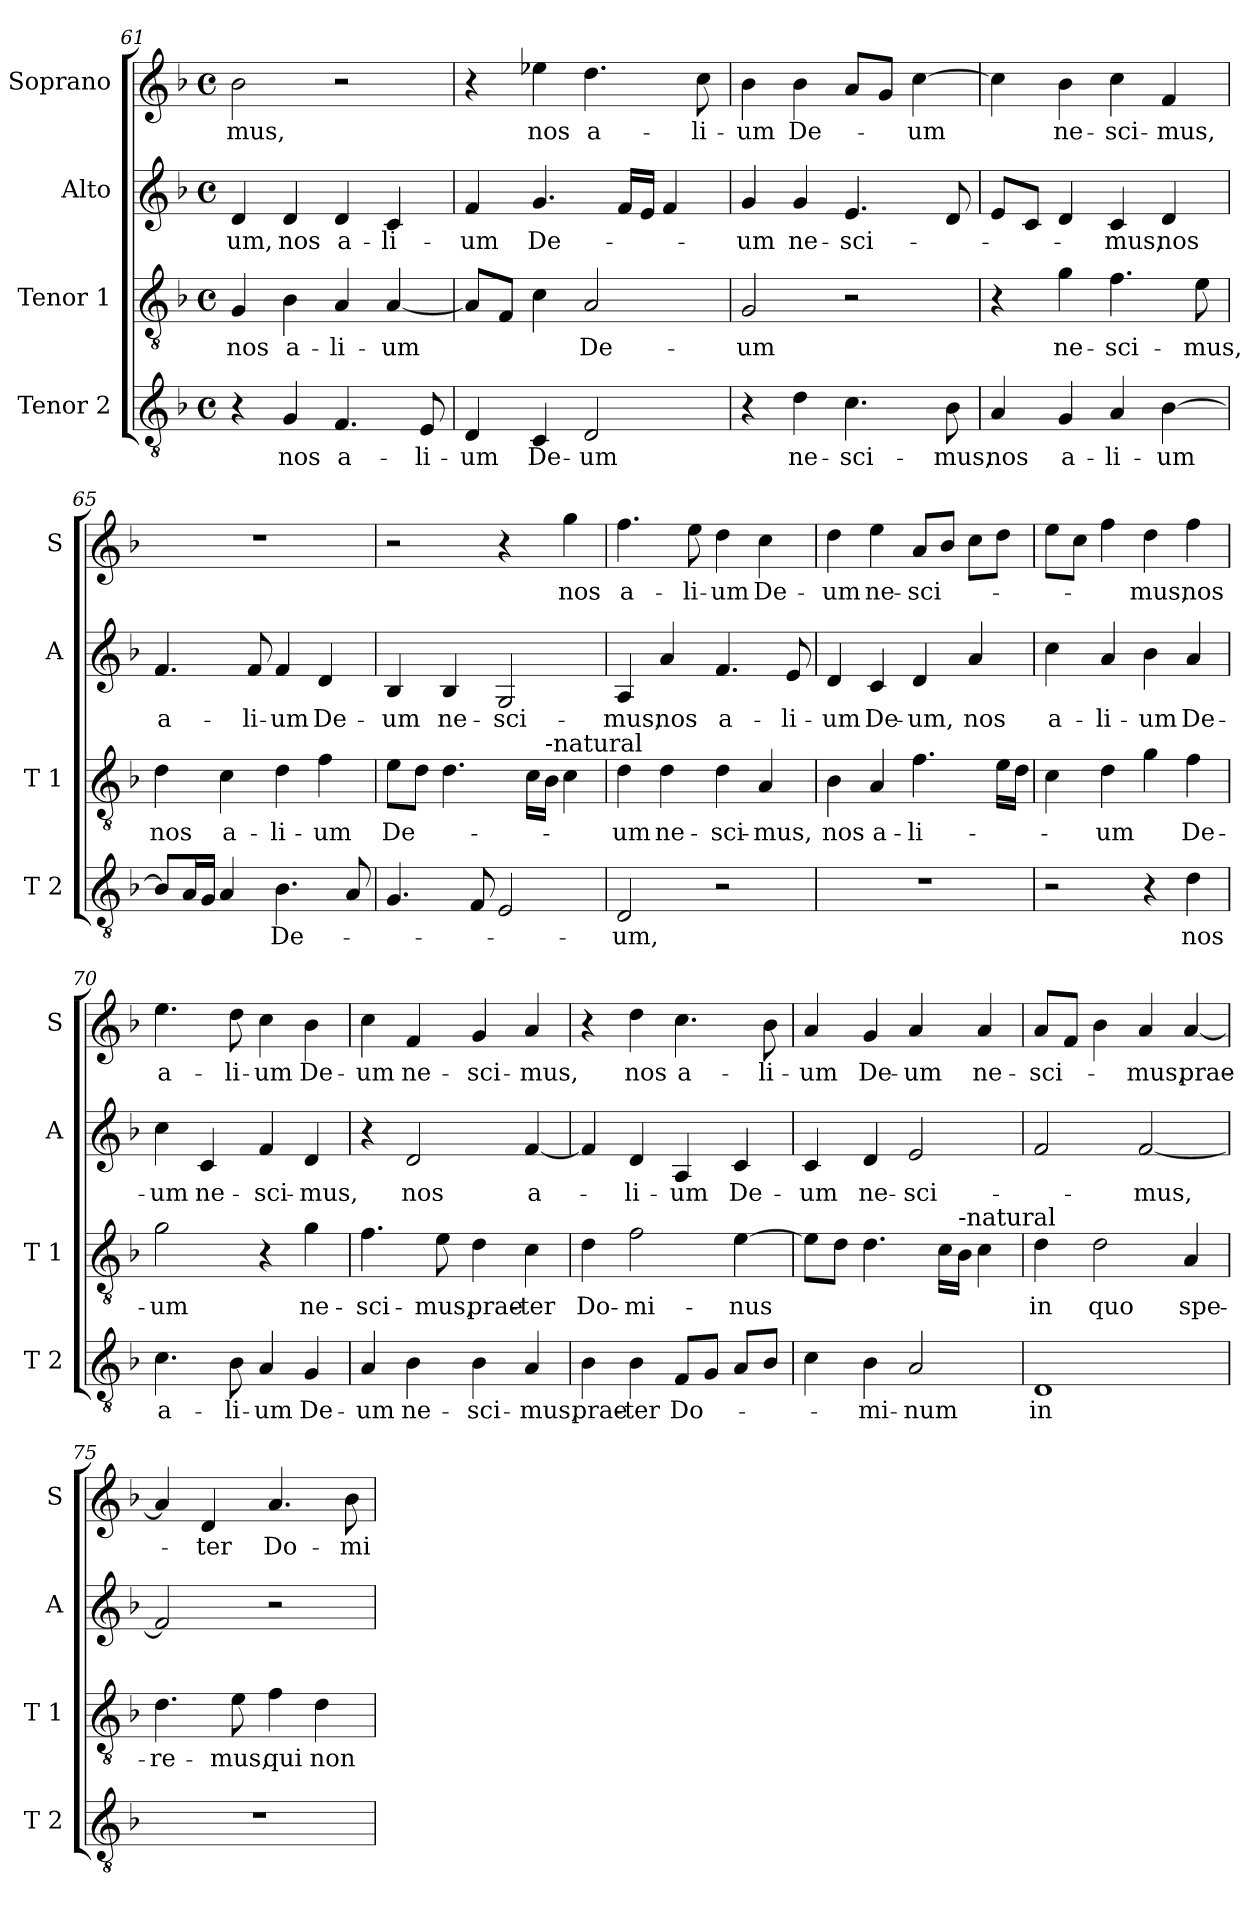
**kern	**text	**kern	**text	**kern	**text	**kern	**text
*part4	*part4	*part3	*part3	*part2	*part2	*part1	*part1
*staff4	*staff4	*staff3	*staff3	*staff2	*staff2	*staff1	*staff1
*I"Tenor 2	*	*I"Tenor 1	*	*I"Alto	*	*I"Soprano	*
*I'T 2	*	*I'T 1	*	*I'A	*	*I'S	*
*clefGv2	*	*clefGv2	*	*clefG2	*	*clefG2	*
*k[b-]	*	*k[b-]	*	*k[b-]	*	*k[b-]	*
*F:	*	*F:	*	*F:	*	*F:	*
*M4/4	*	*M4/4	*	*M4/4	*	*M4/4	*
*met(c)	*	*met(c)	*	*met(c)	*	*met(c)	*
=61	=61	=61	=61	=61	=61	=61	=61
!	!	!	!LO:LY:b	!	!LO:LY:b	!	!LO:LY:b
4r	.	4G/	nos	4d/	-um,	2b-\	-mus,
!	!LO:LY:b	!	!LO:LY:b	!	!LO:LY:b	!	!
4G/	nos	4B-\	a-	4d/	nos	.	.
!	!LO:LY:b	!	!LO:LY:b	!	!LO:LY:b	!	!
4.F/	a-	4A/	-li-	4d/	a-	2r	.
!	!	!	!LO:LY:b	!	!LO:LY:b	!	!
.	.	[4A/	-um	4c/	-li-	.	.
!	!LO:LY:b	!	!	!	!	!	!
8E/	-li-	.	.	.	.	.	.
!!LO:LB:g=z
=62	=62	=62	=62	=62	=62	=62	=62
!	!LO:LY:b	!	!	!	!LO:LY:b	!	!
4D/	-um	8A/L]	.	4f/	-um	4r	.
.	.	8F/J	.	.	.	.	.
!	!LO:LY:b	!	!	!	!LO:LY:b	!	!LO:LY:b
4C/	De-	4c\	.	4.g/	De-	4ee-X\	nos
!	!LO:LY:b	!	!LO:LY:b	!	!	!	!LO:LY:b
2D/	-um	2A/	De-	.	.	4.dd\	a-
.	.	.	.	16f/LL	.	.	.
.	.	.	.	16e/JJ	.	.	.
.	.	.	.	4f/	.	.	.
!	!	!	!	!	!	!	!LO:LY:b
.	.	.	.	.	.	8cc\	-li-
=63	=63	=63	=63	=63	=63	=63	=63
!	!	!	!LO:LY:b	!	!LO:LY:b	!	!LO:LY:b
4r	.	2G/	-um	4g/	-um	4b-\	-um
!	!LO:LY:b	!	!	!	!LO:LY:b	!	!LO:LY:b
4d\	ne-	.	.	4g/	ne-	4b-\	De-
!	!LO:LY:b	!	!	!	!LO:LY:b	!	!
4.c\	-sci-	2r	.	4.e/	-sci-	8a/L	.
.	.	.	.	.	.	8g/J	.
!	!	!	!	!	!	!	!LO:LY:b
.	.	.	.	.	.	[4cc\	-um
!	!LO:LY:b	!	!	!	!	!	!
8B-\	-mus,	.	.	8d/	.	.	.
=64	=64	=64	=64	=64	=64	=64	=64
!	!LO:LY:b	!	!	!	!	!	!
4A/	nos	4r	.	8e/L	.	4cc\]	.
.	.	.	.	8c/J	.	.	.
!	!LO:LY:b	!	!LO:LY:b	!	!	!	!LO:LY:b
4G/	a-	4g\	ne-	4d/	.	4b-\	ne-
!	!LO:LY:b	!	!LO:LY:b	!	!LO:LY:b	!	!LO:LY:b
4A/	-li-	4.f\	-sci-	4c/	-mus,	4cc\	-sci-
!	!LO:LY:b	!	!	!	!LO:LY:b	!	!LO:LY:b
[4B-\	-um	.	.	4d/	nos	4f/	-mus,
!	!	!	!LO:LY:b	!	!	!	!
.	.	8e\	-mus,	.	.	.	.
=65	=65	=65	=65	=65	=65	=65	=65
!	!	!	!LO:LY:b	!	!LO:LY:b	!	!
8B-/L]	.	4d\	nos	4.f/	a-	1r	.
16A/L	.	.	.	.	.	.	.
16G/JJ	.	.	.	.	.	.	.
!	!	!	!LO:LY:b	!	!	!	!
4A/	.	4c\	a-	.	.	.	.
!	!	!	!	!	!LO:LY:b	!	!
.	.	.	.	8f/	-li-	.	.
!	!LO:LY:b	!	!LO:LY:b	!	!LO:LY:b	!	!
4.B-\	De-	4d\	-li-	4f/	-um	.	.
!	!	!	!LO:LY:b	!	!LO:LY:b	!	!
.	.	4f\	-um	4d/	De-	.	.
8A/	.	.	.	.	.	.	.
=66	=66	=66	=66	=66	=66	=66	=66
!	!	!	!LO:LY:b	!	!LO:LY:b	!	!
4.G/	.	8e\L	De-	4B-/	-um	2r	.
.	.	8d\J	.	.	.	.	.
!	!	!	!	!	!LO:LY:b	!	!
.	.	4.d\	.	4B-/	ne-	.	.
8F/	.	.	.	.	.	.	.
!	!	!	!	!	!LO:LY:b	!	!
2E/	.	.	.	2G/	-sci-	4r	.
.	.	16c\LL	.	.	.	.	.
!	!	!LO:TX:a:t=-natural	!	!	!	!	!
.	.	16B-\JJ	.	.	.	.	.
!	!	!	!	!	!	!	!LO:LY:b
.	.	4c\	.	.	.	4gg\	nos
=67	=67	=67	=67	=67	=67	=67	=67
!	!LO:LY:b	!	!LO:LY:b	!	!LO:LY:b	!	!LO:LY:b
2D/	-um,	4d\	-um	4A/	-mus,	4.ff\	a-
!	!	!	!LO:LY:b	!	!LO:LY:b	!	!
.	.	4d\	ne-	4a/	nos	.	.
!	!	!	!	!	!	!	!LO:LY:b
.	.	.	.	.	.	8ee\	-li-
!	!	!	!LO:LY:b	!	!LO:LY:b	!	!LO:LY:b
2r	.	4d\	-sci-	4.f/	a-	4dd\	-um
!	!	!	!LO:LY:b	!	!	!	!LO:LY:b
.	.	4A/	-mus,	.	.	4cc\	De-
!	!	!	!	!	!LO:LY:b	!	!
.	.	.	.	8e/	-li-	.	.
!!LO:PB:g=z
=68	=68	=68	=68	=68	=68	=68	=68
!	!	!	!LO:LY:b	!	!LO:LY:b	!	!LO:LY:b
1r	.	4B-\	nos	4d/	-um	4dd\	-um
!	!	!	!LO:LY:b	!	!LO:LY:b	!	!LO:LY:b
.	.	4A/	a-	4c/	De-	4ee\	ne-
!	!	!	!LO:LY:b	!	!LO:LY:b	!	!LO:LY:b
.	.	4.f\	-li-	4d/	-um,	8a/L	-sci-
.	.	.	.	.	.	8b-/J	.
!	!	!	!	!	!LO:LY:b	!	!
.	.	.	.	4a/	nos	8cc\L	.
.	.	16e\LL	.	.	.	8dd\J	.
.	.	16d\JJ	.	.	.	.	.
=69	=69	=69	=69	=69	=69	=69	=69
!	!	!	!	!	!LO:LY:b	!	!
2r	.	4c\	.	4cc\	a-	8ee\L	.
.	.	.	.	.	.	8cc\J	.
!	!	!	!LO:LY:b	!	!LO:LY:b	!	!
.	.	4d\	-um	4a/	-li-	4ff\	.
!	!	!	!	!	!LO:LY:b	!	!LO:LY:b
4r	.	4g\	.	4b-\	-um	4dd\	-mus,
!	!LO:LY:b	!	!LO:LY:b	!	!LO:LY:b	!	!LO:LY:b
4d\	nos	4f\	De-	4a/	De-	4ff\	nos
=70	=70	=70	=70	=70	=70	=70	=70
!	!LO:LY:b	!	!LO:LY:b	!	!LO:LY:b	!	!LO:LY:b
4.c\	a-	2g\	-um	4cc\	-um	4.ee\	a-
!	!	!	!	!	!LO:LY:b	!	!
.	.	.	.	4c/	ne-	.	.
!	!LO:LY:b	!	!	!	!	!	!LO:LY:b
8B-\	-li-	.	.	.	.	8dd\	-li-
!	!LO:LY:b	!	!	!	!LO:LY:b	!	!LO:LY:b
4A/	-um	4r	.	4f/	-sci-	4cc\	-um
!	!LO:LY:b	!	!LO:LY:b	!	!LO:LY:b	!	!LO:LY:b
4G/	De-	4g\	ne-	4d/	-mus,	4b-\	De-
=71	=71	=71	=71	=71	=71	=71	=71
!	!LO:LY:b	!	!LO:LY:b	!	!	!	!LO:LY:b
4A/	-um	4.f\	-sci-	4r	.	4cc\	-um
!	!LO:LY:b	!	!	!	!LO:LY:b	!	!LO:LY:b
4B-\	ne-	.	.	2d/	nos	4f/	ne-
!	!	!	!LO:LY:b	!	!	!	!
.	.	8e\	-mus,	.	.	.	.
!	!LO:LY:b	!	!LO:LY:b	!	!	!	!LO:LY:b
4B-\	-sci-	4d\	prae-	.	.	4g/	-sci-
!	!LO:LY:b	!	!LO:LY:b	!	!LO:LY:b	!	!LO:LY:b
4A/	-mus,	4c\	-ter	[4f/	a-	4a/	-mus,
=72	=72	=72	=72	=72	=72	=72	=72
!	!LO:LY:b	!	!LO:LY:b	!	!	!	!
4B-\	prae-	4d\	Do-	4f/]	.	4r	.
!	!LO:LY:b	!	!LO:LY:b	!	!LO:LY:b	!	!LO:LY:b
4B-\	-ter	2f\	-mi-	4d/	-li-	4dd\	nos
!	!LO:LY:b	!	!	!	!LO:LY:b	!	!LO:LY:b
8F/L	Do-	.	.	4A/	-um	4.cc\	a-
8G/J	.	.	.	.	.	.	.
!	!	!	!LO:LY:b	!	!LO:LY:b	!	!
8A/L	.	[4e\	-nus	4c/	De-	.	.
!	!	!	!	!	!	!	!LO:LY:b
8B-/J	.	.	.	.	.	8b-\	-li-
=73	=73	=73	=73	=73	=73	=73	=73
!	!	!	!	!	!LO:LY:b	!	!LO:LY:b
4c\	.	8e\L]	.	4c/	-um	4a/	-um
.	.	8d\J	.	.	.	.	.
!	!LO:LY:b	!	!	!	!LO:LY:b	!	!LO:LY:b
4B-\	-mi-	4.d\	.	4d/	ne-	4g/	De-
!	!LO:LY:b	!	!	!	!LO:LY:b	!	!LO:LY:b
2A/	-num	.	.	2e/	-sci-	4a/	-um
.	.	16c\LL	.	.	.	.	.
!	!	!LO:TX:a:t=-natural	!	!	!	!	!
.	.	16B-\JJ	.	.	.	.	.
!	!	!	!	!	!	!	!LO:LY:b
.	.	4c\	.	.	.	4a/	ne-
!!LO:LB:g=z
=74	=74	=74	=74	=74	=74	=74	=74
!	!LO:LY:b	!	!LO:LY:b	!	!	!	!LO:LY:b
1D	in	4d\	in	2f/	.	8a/L	-sci-
.	.	.	.	.	.	8f/J	.
!	!	!	!LO:LY:b	!	!	!	!
.	.	2d\	quo	.	.	4b-\	.
!	!	!	!	!	!LO:LY:b	!	!LO:LY:b
.	.	.	.	[2f/	-mus,	4a/	-mus,
!	!	!	!LO:LY:b	!	!	!	!LO:LY:b
.	.	4A/	spe-	.	.	[4a/	prae-
=75	=75	=75	=75	=75	=75	=75	=75
!	!	!	!LO:LY:b	!	!	!	!
1r	.	4.d\	-re-	2f/]	.	4a/]	.
!	!	!	!	!	!	!	!LO:LY:b
.	.	.	.	.	.	4d/	-ter
!	!	!	!LO:LY:b	!	!	!	!
.	.	8e\	-mus,	.	.	.	.
!	!	!	!LO:LY:b	!	!	!	!LO:LY:b
.	.	4f\	qui	2r	.	4.a/	Do-
!	!	!	!LO:LY:b	!	!	!	!
.	.	4d\	non	.	.	.	.
!	!	!	!	!	!	!	!LO:LY:b
.	.	.	.	.	.	8b-\	-mi-
=	=	=	=	=	=	=	=
*-	*-	*-	*-	*-	*-	*-	*-
